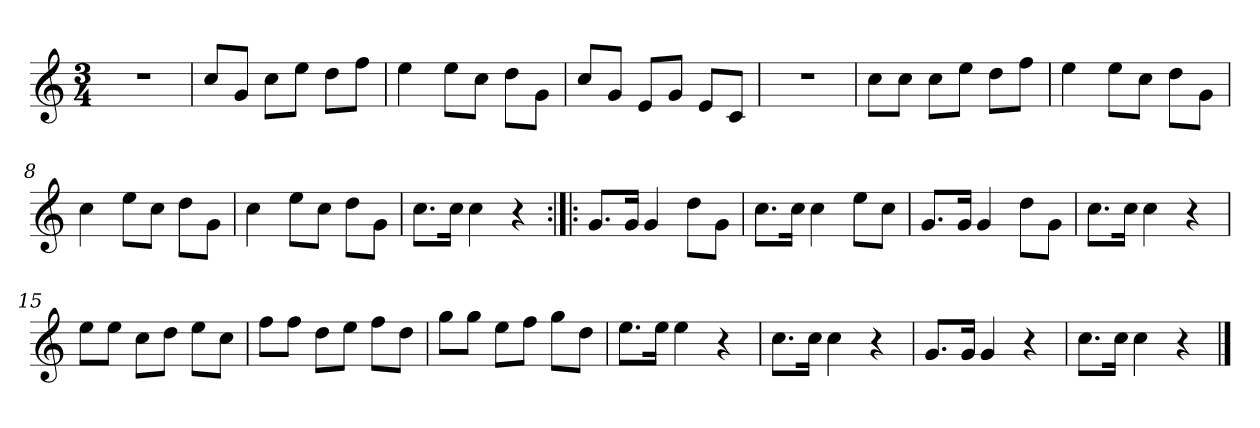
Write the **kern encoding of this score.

**kern
*part1
*staff1
*clefG2
*k[]
*C:
*M3/4
*MM120
=1
2.r
=2
8cc/L
8g/J
8cc\L
8ee\J
8dd\L
8ff\J
=3
4ee
8ee\L
8cc\J
8dd\L
8g\J
=4
8cc/L
8g/J
8e/L
8g/J
8e/L
8c/J
=5
2.r
=6
8cc\L
8cc\J
8cc\L
8ee\J
8dd\L
8ff\J
=7
4ee
8ee\L
8cc\J
8dd\L
8g\J
=8
4cc
8ee\L
8cc\J
8dd\L
8g\J
=9
4cc
8ee\L
8cc\J
8dd\L
8g\J
=10
8.cc\L
16cc\Jk
4cc
4r
=11:|!|:
8.g/L
16g/Jk
4g
8dd\L
8g\J
=12
8.cc\L
16cc\Jk
4cc
8ee\L
8cc\J
=13
8.g/L
16g/Jk
4g
8dd\L
8g\J
=14
8.cc\L
16cc\Jk
4cc
4r
=15
8ee\L
8ee\J
8cc\L
8dd\J
8ee\L
8cc\J
=16
8ff\L
8ff\J
8dd\L
8ee\J
8ff\L
8dd\J
=17
8gg\L
8gg\J
8ee\L
8ff\J
8gg\L
8dd\J
=18
8.ee\L
16ee\Jk
4ee
4r
=19
8.cc\L
16cc\Jk
4cc
4r
=20
8.g/L
16g/Jk
4g
4r
=21
8.cc\L
16cc\Jk
4cc
4r
==
*-
